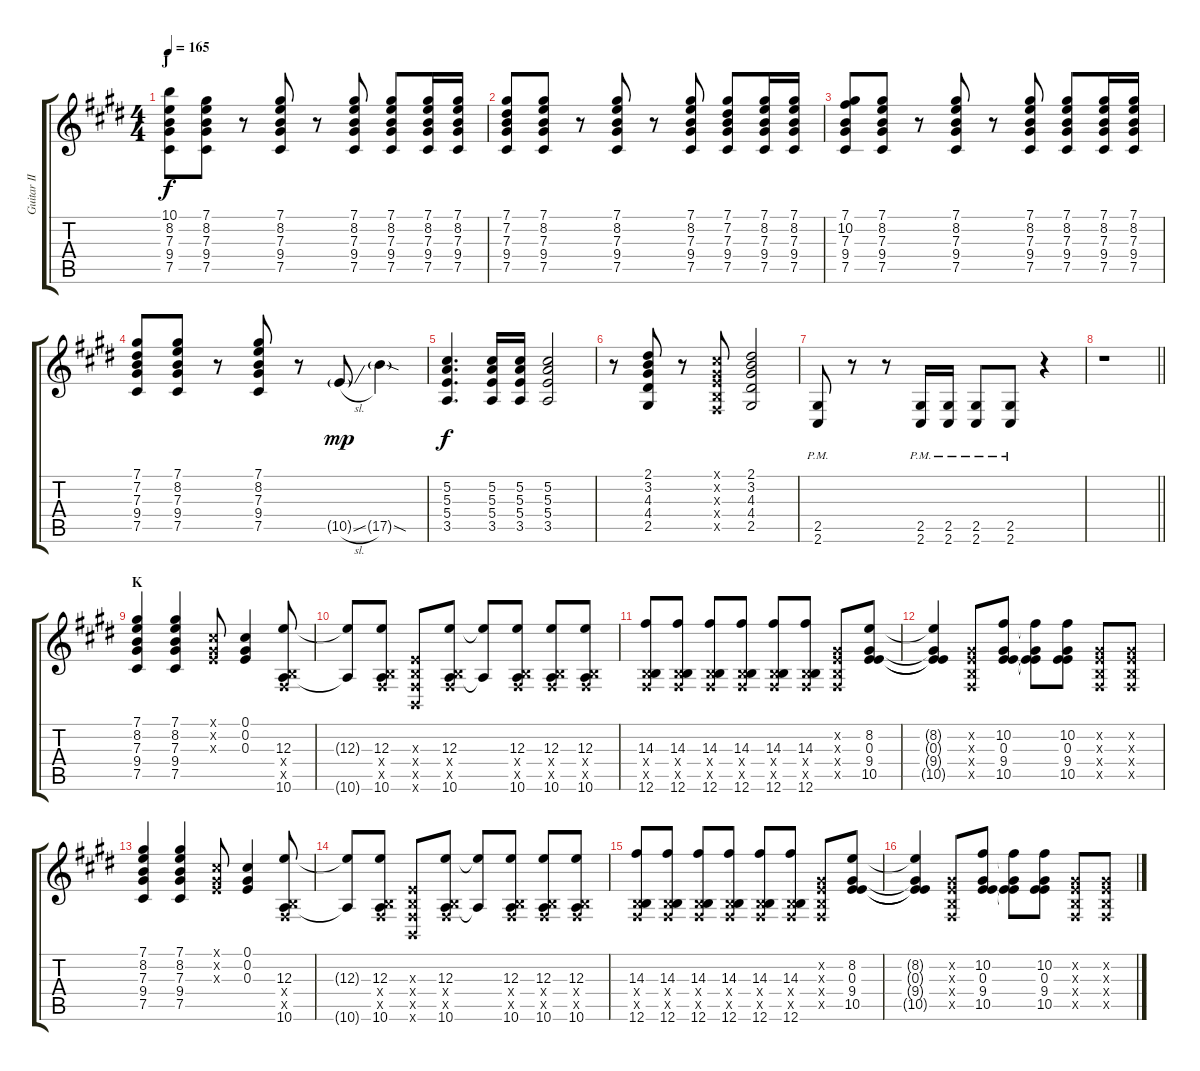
\track ("Guitar II" "Guitar II") {instrument overdrivenguitar}
\staff {score tabs}
\tuning (Db4 Ab3 E3 B2 Gb2 B1) {hide}
\ts (4 4)
\section ("" "J")
\tempo 165
\clef g2
\ks e
(10.1 8.2 7.3 9.4 7.5).8{dy f} (7.1 8.2 7.3 9.4 7.5).8 r.8 (7.1 8.2 7.3 9.4 7.5).8 r.8 (7.1 8.2 7.3 9.4 7.5).8 (7.1 8.2 7.3 9.4 7.5).8 (7.1 8.2 7.3 9.4 7.5).16 (7.1 8.2 7.3 9.4 7.5).16 |
(7.1 7.2 7.3 9.4 7.5).8 (7.1 8.2 7.3 9.4 7.5).8 r.8 (7.1 8.2 7.3 9.4 7.5).8 r.8 (7.1 8.2 7.3 9.4 7.5).8 (7.1 7.2 7.3 9.4 7.5).8 (7.1 8.2 7.3 9.4 7.5).16 (7.1 8.2 7.3 9.4 7.5).16 |
(7.1 10.2 7.3 9.4 7.5).8 (7.1 8.2 7.3 9.4 7.5).8 r.8 (7.1 8.2 7.3 9.4 7.5).8 r.8 (7.1 8.2 7.3 9.4 7.5).8 (7.1 8.2 7.3 9.4 7.5).8 (7.1 8.2 7.3 9.4 7.5).16 (7.1 8.2 7.3 9.4 7.5).16 |
(7.1 7.2 7.3 9.4 7.5).8 (7.1 8.2 7.3 9.4 7.5).8 r.8 (7.1 8.2 7.3 9.4 7.5).8 r.8 10.5{sl g}.8{dy mp} 17.5{sod g}.4 |
(5.2 5.3 5.4 3.5).4{d dy f} (5.2 5.3 5.4 3.5).16 (5.2 5.3 5.4 3.5).16 (5.2 5.3 5.4 3.5).2 |
r.8 (2.1 3.2 4.3 4.4 2.5).8 r.8 (0.1{x} 0.2{x} 0.3{x} 0.4{x} 0.5{x}).8 (2.1 3.2 4.3 4.4 2.5).2 |
(2.5{pm} 2.6{pm}).8 r.8 r.8 (2.5{pm} 2.6{pm}).16 (2.5{pm} 2.6{pm}).16 (2.5{pm} 2.6{pm}).8 (2.5{pm} 2.6{pm}).8 r.4 |
\barLineRight lightlight
r.1 |
\section ("" "K")
(7.1 8.2 7.3 9.4 7.5).4 (7.1 8.2 7.3 9.4 7.5).4 (0.1{x} 0.2{x} 0.3{x}).8 (0.1 0.2 0.3).4 (12.3 0.4{x} 0.5{x} 10.6).8 |
(12.3{t} 10.6{t}).8 (12.3 0.4{x} 0.5{x} 10.6).8 (0.3{x} 0.4{x} 0.5{x} 0.6{x}).8 (12.3 0.4{x} 0.5{x} 10.6).8 (12.3{t} 10.6{t}).8 (12.3 0.4{x} 0.5{x} 10.6).8 (12.3 0.4{x} 0.5{x} 10.6).8 (12.3 0.4{x} 0.5{x} 10.6).8 |
(14.3 0.4{x} 0.5{x} 12.6).8 (14.3 0.4{x} 0.5{x} 12.6).8 (14.3 0.4{x} 0.5{x} 12.6).8 (14.3 0.4{x} 0.5{x} 12.6).8 (14.3 0.4{x} 0.5{x} 12.6).8 (14.3 0.4{x} 0.5{x} 12.6).8 (0.2{x} 0.3{x} 0.4{x} 0.5{x}).8 (8.2 0.3 9.4 10.5).8 |
(8.2{t} 0.3{t} 9.4{t} 10.5{t}).4 (0.2{x} 0.3{x} 0.4{x} 0.5{x}).8 (10.2 0.3 9.4 10.5).8 (10.2{t} 0.3{t} 9.4{t} 10.5{t}).8 (10.2 0.3 9.4 10.5).8 (0.2{x} 0.3{x} 0.4{x} 0.5{x}).8 (0.2{x} 0.3{x} 0.4{x} 0.5{x}).8 |
(7.1 8.2 7.3 9.4 7.5).4 (7.1 8.2 7.3 9.4 7.5).4 (0.1{x} 0.2{x} 0.3{x}).8 (0.1 0.2 0.3).4 (12.3 0.4{x} 0.5{x} 10.6).8 |
(12.3{t} 10.6{t}).8 (12.3 0.4{x} 0.5{x} 10.6).8 (0.3{x} 0.4{x} 0.5{x} 0.6{x}).8 (12.3 0.4{x} 0.5{x} 10.6).8 (12.3{t} 10.6{t}).8 (12.3 0.4{x} 0.5{x} 10.6).8 (12.3 0.4{x} 0.5{x} 10.6).8 (12.3 0.4{x} 0.5{x} 10.6).8 |
(14.3 0.4{x} 0.5{x} 12.6).8 (14.3 0.4{x} 0.5{x} 12.6).8 (14.3 0.4{x} 0.5{x} 12.6).8 (14.3 0.4{x} 0.5{x} 12.6).8 (14.3 0.4{x} 0.5{x} 12.6).8 (14.3 0.4{x} 0.5{x} 12.6).8 (0.2{x} 0.3{x} 0.4{x} 0.5{x}).8 (8.2 0.3 9.4 10.5).8 |
(8.2{t} 0.3{t} 9.4{t} 10.5{t}).4 (0.2{x} 0.3{x} 0.4{x} 0.5{x}).8 (10.2 0.3 9.4 10.5).8 (10.2{t} 0.3{t} 9.4{t} 10.5{t}).8 (10.2 0.3 9.4 10.5).8 (0.2{x} 0.3{x} 0.4{x} 0.5{x}).8 (0.2{x} 0.3{x} 0.4{x} 0.5{x}).8
